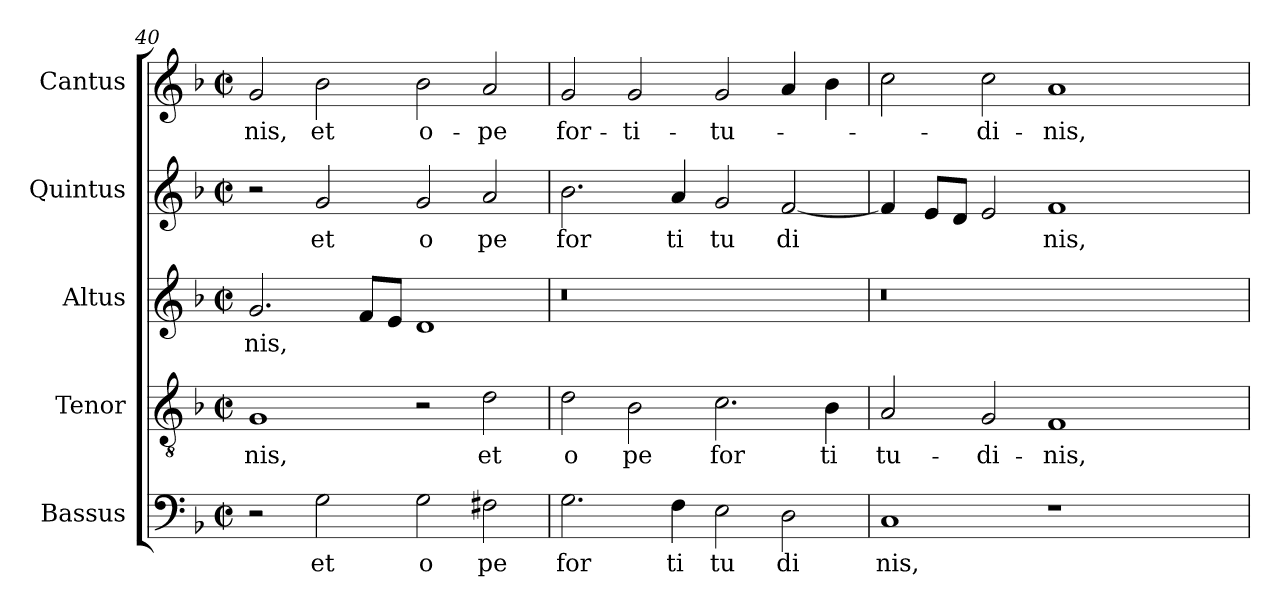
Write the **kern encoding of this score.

**kern	**text	**kern	**text	**kern	**text	**kern	**text	**kern	**text
*part5	*part5	*part4	*part4	*part3	*part3	*part2	*part2	*part1	*part1
*staff5	*staff5	*staff4	*staff4	*staff3	*staff3	*staff2	*staff2	*staff1	*staff1
*I"Bassus	*	*I"Tenor	*	*I"Altus	*	*I"Quintus	*	*I"Cantus	*
*clefF4	*	*clefGv2	*	*clefG2	*	*clefG2	*	*clefG2	*
*k[b-]	*	*k[b-]	*	*k[b-]	*	*k[b-]	*	*k[b-]	*
*F:	*	*F:	*	*F:	*	*F:	*	*F:	*
*M2/2	*	*M2/2	*	*M2/2	*	*M2/2	*	*M2/2	*
*met(c|)	*	*met(c|)	*	*met(c|)	*	*met(c|)	*	*met(c|)	*
=40	=40	=40	=40	=40	=40	=40	=40	=40	=40
!	!	!	!LO:LY:b:cj	!	!LO:LY:b	!	!	!	!LO:LY:b:cj
2r	.	1G	nis,	2.g/	nis,	2r	.	2g/	-nis,
!	!LO:LY:b:cj	!	!	!	!	!	!LO:LY:b:cj	!	!LO:LY:b:cj
2G\	et	.	.	.	.	2g/	et	2b-\	et
.	.	.	.	8f/L	.	.	.	.	.
.	.	.	.	8e/J	.	.	.	.	.
!	!LO:LY:b:cj	!	!	!	!	!	!LO:LY:b:cj	!	!LO:LY:b:cj
2G\	o	2r	.	1d	.	2g/	o	2b-\	o-
!	!LO:LY:b:cj	!	!LO:LY:b:cj	!	!	!	!LO:LY:b:cj	!	!LO:LY:b:cj
2F#\	pe	2d\	et	.	.	2a/	pe	2a/	-pe
=41	=41	=41	=41	=41	=41	=41	=41	=41	=41
!	!LO:LY:b:cj	!	!LO:LY:b:cj	!	!	!	!LO:LY:b:cj	!	!LO:LY:b:cj
2.G\	for	2d\	o	0r	.	2.b-\	for	2g/	for-
!	!	!	!LO:LY:b:cj	!	!	!	!	!	!LO:LY:b:cj
.	.	2B-\	pe	.	.	.	.	2g/	-ti-
!	!LO:LY:b:cj	!	!	!	!	!	!LO:LY:b:cj	!	!
4F\	ti	.	.	.	.	4a/	ti	.	.
!	!LO:LY:b:cj	!	!LO:LY:b:cj	!	!	!	!LO:LY:b:cj	!	!LO:LY:b:cj
2E\	tu	2.c\	for	.	.	2g/	tu	2g/	-tu-
!	!LO:LY:b:cj	!	!	!	!	!	!LO:LY:b:cj	!	!
2D\	di	.	.	.	.	[>2f/	di	4a/	.
!	!	!	!LO:LY:b:cj	!	!	!	!	!	!
.	.	4B-\	ti	.	.	.	.	4b-\	.
!!LO:LB:g=z
=42	=42	=42	=42	=42	=42	=42	=42	=42	=42
!	!LO:LY:b:cj	!	!LO:LY:b:cj	!	!	!	!	!	!
1C	nis,	2A/	tu-	0r	.	4f/]	.	2cc\	.
.	.	.	.	.	.	8e/L	.	.	.
.	.	.	.	.	.	8d/J	.	.	.
!	!	!	!LO:LY:b:cj	!	!	!	!	!	!LO:LY:b:cj
.	.	2G/	-di-	.	.	2e/	.	2cc\	-di-
!LO:N:vis=1	!	!	!LO:LY:b:cj	!	!	!	!LO:LY:b:cj	!	!LO:LY:b:cj
0r	.	1F	-nis,	.	.	1f	nis,	1a	-nis,
.	.	1ryy	.	1ryy	.	1ryy	.	1ryy	.
=	=	=	=	=	=	=	=	=	=
*-	*-	*-	*-	*-	*-	*-	*-	*-	*-
